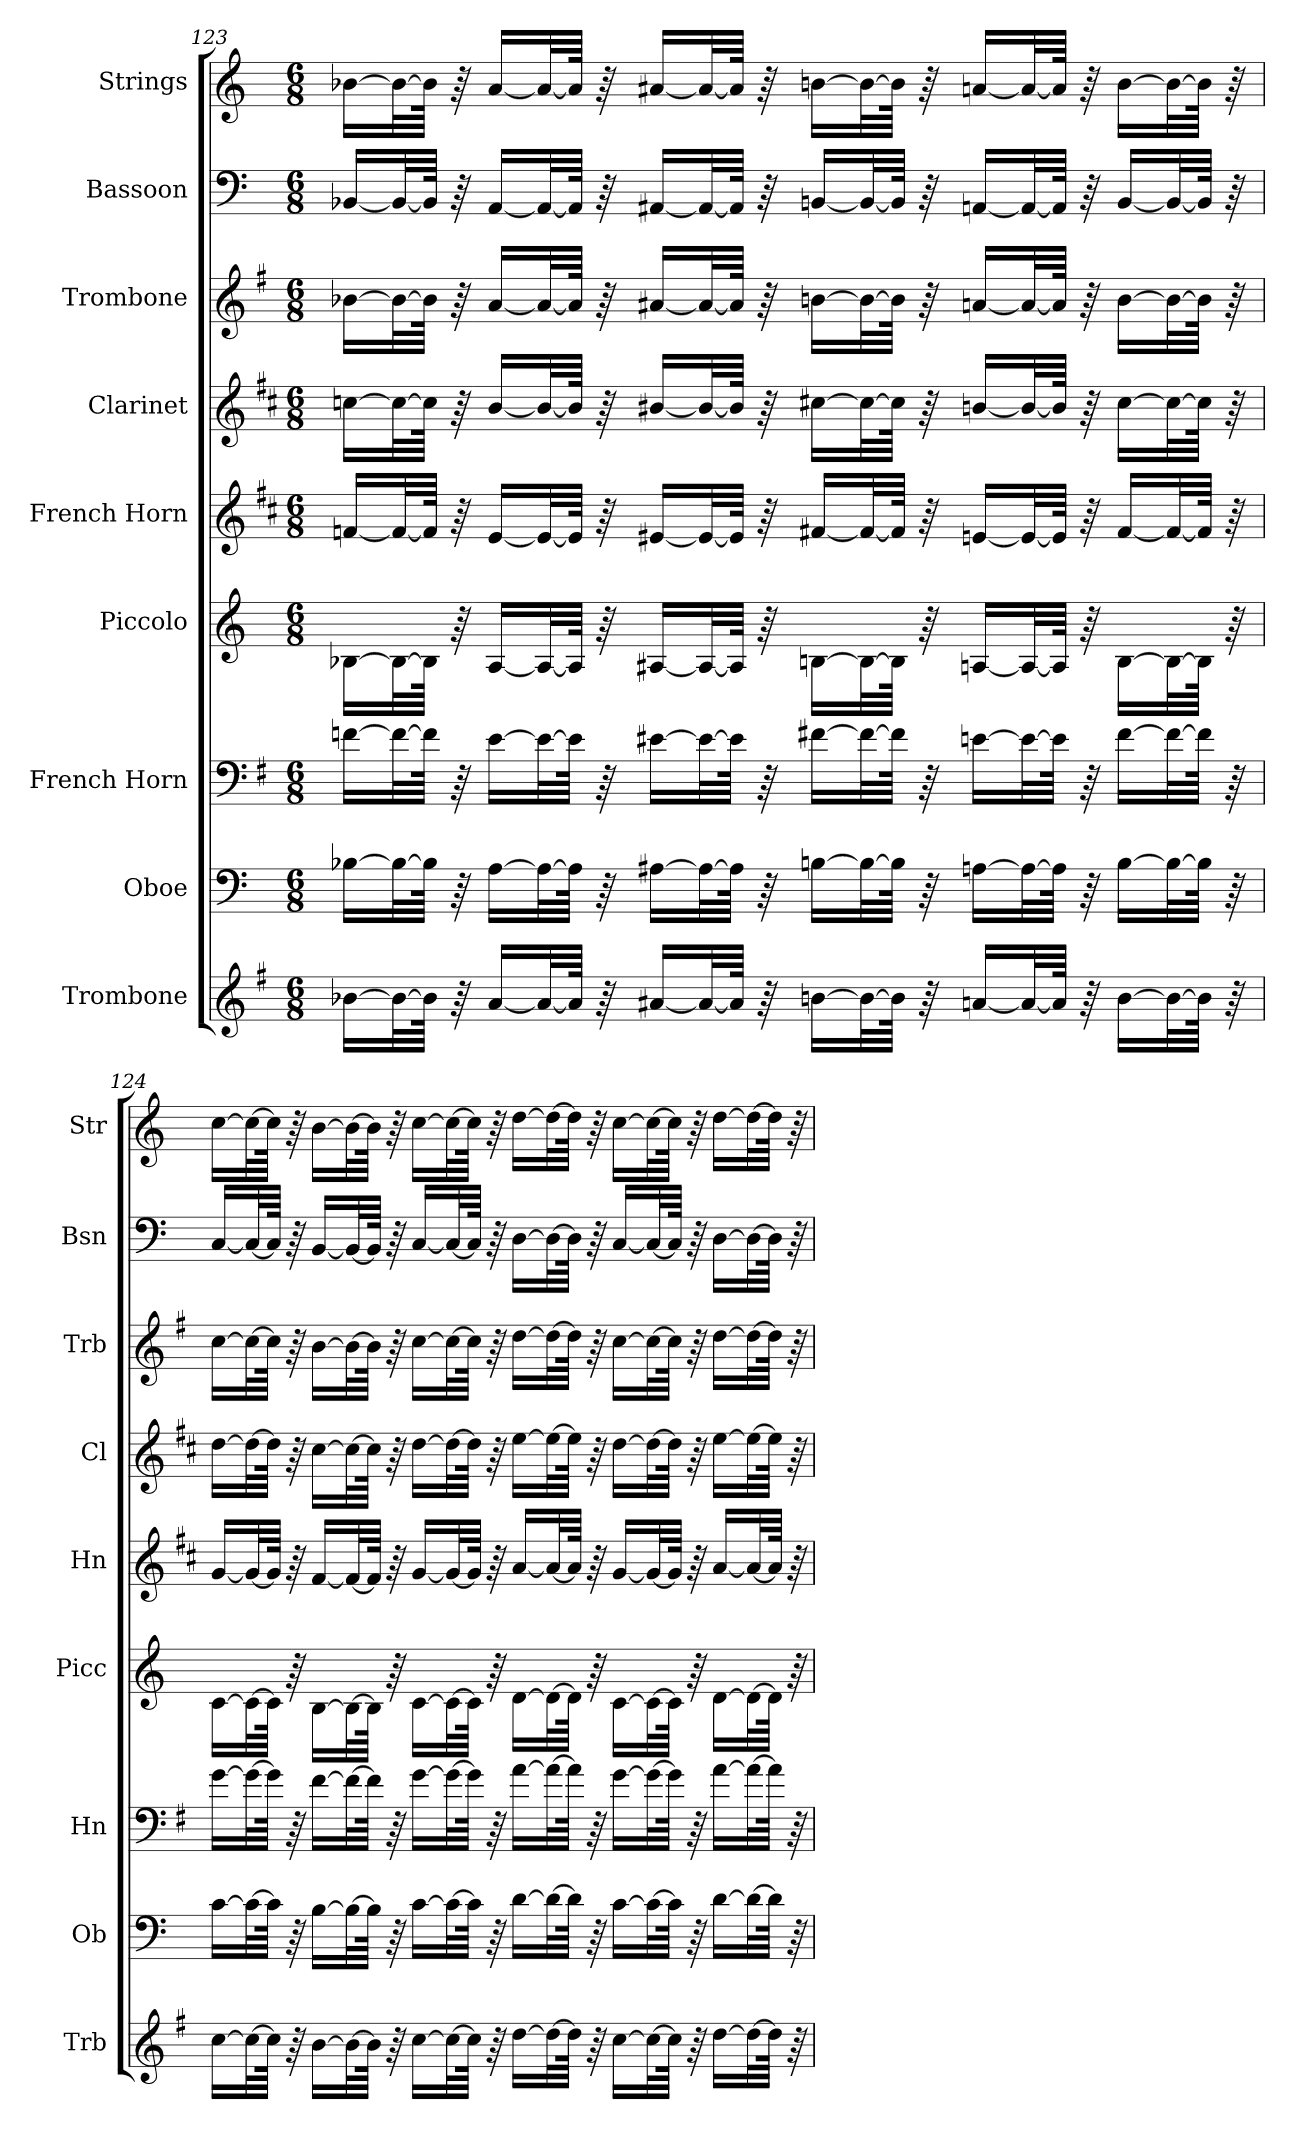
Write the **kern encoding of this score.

**kern	**kern	**kern	**kern	**kern	**kern	**kern	**kern	**kern
*part9	*part8	*part7	*part6	*part5	*part4	*part3	*part2	*part1
*staff9	*staff8	*staff7	*staff6	*staff5	*staff4	*staff3	*staff2	*staff1
*I"Trombone	*I"Oboe	*I"French Horn	*I"Piccolo	*I"French Horn	*I"Clarinet	*I"Trombone	*I"Bassoon	*I"Strings
*I'Trb	*I'Ob	*I'Hn	*I'Picc	*I'Hn	*I'Cl	*I'Trb	*I'Bsn	*I'Str
!!LO:PB:g=z
*clefG2	*clefF4	*clefF4	*clefG2	*clefG2	*clefG2	*clefG2	*clefF4	*clefG2
*	*	*ITrd4c7	*ITrd-7c-12	*ITrd4c7	*ITrd1c2	*	*	*
*k[f#]	*k[]	*k[]	*k[]	*k[f#]	*k[]	*k[f#]	*k[]	*k[]
*M6/8	*M6/8	*M6/8	*M6/8	*M6/8	*M6/8	*M6/8	*M6/8	*M6/8
=123	=123	=123	=123	=123	=123	=123	=123	=123
[16b-X\LL	[16B-X\LL	[16B-X\LL	[16b-X\LL	[16B-X/LL	[16b-X\LL	[16b-X\LL	[16BB-X/LL	[16b-X\LL
32b-\L_	32B-\L_	32B-\L_	32b-\L_	32B-/L_	32b-\L_	32b-\L_	32BB-/L_	32b-\L_
64b-\JJJk]	64B-\JJJk]	64B-\JJJk]	64b-\JJJk]	64B-/JJJk]	64b-\JJJk]	64b-\JJJk]	64BB-/JJJk]	64b-\JJJk]
64r	64r	64r	64r	64r	64r	64r	64r	64r
[16a/LL	[16A\LL	[16A\LL	[16a/LL	[16A/LL	[16a/LL	[16a/LL	[16AA/LL	[16a/LL
32a/L_	32A\L_	32A\L_	32a/L_	32A/L_	32a/L_	32a/L_	32AA/L_	32a/L_
64a/JJJk]	64A\JJJk]	64A\JJJk]	64a/JJJk]	64A/JJJk]	64a/JJJk]	64a/JJJk]	64AA/JJJk]	64a/JJJk]
64r	64r	64r	64r	64r	64r	64r	64r	64r
[16a#X/LL	[16A#X\LL	[16A#X\LL	[16a#X/LL	[16A#X/LL	[16a#X/LL	[16a#X/LL	[16AA#X/LL	[16a#X/LL
32a#/L_	32A#\L_	32A#\L_	32a#/L_	32A#/L_	32a#/L_	32a#/L_	32AA#/L_	32a#/L_
64a#/JJJk]	64A#\JJJk]	64A#\JJJk]	64a#/JJJk]	64A#/JJJk]	64a#/JJJk]	64a#/JJJk]	64AA#/JJJk]	64a#/JJJk]
64r	64r	64r	64r	64r	64r	64r	64r	64r
[16bn\LL	[16Bn\LL	[16Bn\LL	[16bn\LL	[16Bn/LL	[16bn\LL	[16bn\LL	[16BBn/LL	[16bn\LL
32b\L_	32B\L_	32B\L_	32b\L_	32B/L_	32b\L_	32b\L_	32BB/L_	32b\L_
64b\JJJk]	64B\JJJk]	64B\JJJk]	64b\JJJk]	64B/JJJk]	64b\JJJk]	64b\JJJk]	64BB/JJJk]	64b\JJJk]
64r	64r	64r	64r	64r	64r	64r	64r	64r
[16an/LL	[16An\LL	[16An\LL	[16an/LL	[16An/LL	[16an/LL	[16an/LL	[16AAn/LL	[16an/LL
32a/L_	32A\L_	32A\L_	32a/L_	32A/L_	32a/L_	32a/L_	32AA/L_	32a/L_
64a/JJJk]	64A\JJJk]	64A\JJJk]	64a/JJJk]	64A/JJJk]	64a/JJJk]	64a/JJJk]	64AA/JJJk]	64a/JJJk]
64r	64r	64r	64r	64r	64r	64r	64r	64r
[16b\LL	[16B\LL	[16B\LL	[16b\LL	[16B/LL	[16b\LL	[16b\LL	[16BB/LL	[16b\LL
32b\L_	32B\L_	32B\L_	32b\L_	32B/L_	32b\L_	32b\L_	32BB/L_	32b\L_
64b\JJJk]	64B\JJJk]	64B\JJJk]	64b\JJJk]	64B/JJJk]	64b\JJJk]	64b\JJJk]	64BB/JJJk]	64b\JJJk]
64r	64r	64r	64r	64r	64r	64r	64r	64r
!!LO:PB:g=z
=124	=124	=124	=124	=124	=124	=124	=124	=124
[16cc\LL	[16c\LL	[16c\LL	[16cc\LL	[16c/LL	[16cc\LL	[16cc\LL	[16C/LL	[16cc\LL
32cc\L_	32c\L_	32c\L_	32cc\L_	32c/L_	32cc\L_	32cc\L_	32C/L_	32cc\L_
64cc\JJJk]	64c\JJJk]	64c\JJJk]	64cc\JJJk]	64c/JJJk]	64cc\JJJk]	64cc\JJJk]	64C/JJJk]	64cc\JJJk]
64r	64r	64r	64r	64r	64r	64r	64r	64r
[16b\LL	[16B\LL	[16B\LL	[16b\LL	[16B/LL	[16b\LL	[16b\LL	[16BB/LL	[16b\LL
32b\L_	32B\L_	32B\L_	32b\L_	32B/L_	32b\L_	32b\L_	32BB/L_	32b\L_
64b\JJJk]	64B\JJJk]	64B\JJJk]	64b\JJJk]	64B/JJJk]	64b\JJJk]	64b\JJJk]	64BB/JJJk]	64b\JJJk]
64r	64r	64r	64r	64r	64r	64r	64r	64r
[16cc\LL	[16c\LL	[16c\LL	[16cc\LL	[16c/LL	[16cc\LL	[16cc\LL	[16C/LL	[16cc\LL
32cc\L_	32c\L_	32c\L_	32cc\L_	32c/L_	32cc\L_	32cc\L_	32C/L_	32cc\L_
64cc\JJJk]	64c\JJJk]	64c\JJJk]	64cc\JJJk]	64c/JJJk]	64cc\JJJk]	64cc\JJJk]	64C/JJJk]	64cc\JJJk]
64r	64r	64r	64r	64r	64r	64r	64r	64r
[16dd\LL	[16d\LL	[16d\LL	[16dd\LL	[16d/LL	[16dd\LL	[16dd\LL	[16D\LL	[16dd\LL
32dd\L_	32d\L_	32d\L_	32dd\L_	32d/L_	32dd\L_	32dd\L_	32D\L_	32dd\L_
64dd\JJJk]	64d\JJJk]	64d\JJJk]	64dd\JJJk]	64d/JJJk]	64dd\JJJk]	64dd\JJJk]	64D\JJJk]	64dd\JJJk]
64r	64r	64r	64r	64r	64r	64r	64r	64r
[16cc\LL	[16c\LL	[16c\LL	[16cc\LL	[16c/LL	[16cc\LL	[16cc\LL	[16C/LL	[16cc\LL
32cc\L_	32c\L_	32c\L_	32cc\L_	32c/L_	32cc\L_	32cc\L_	32C/L_	32cc\L_
64cc\JJJk]	64c\JJJk]	64c\JJJk]	64cc\JJJk]	64c/JJJk]	64cc\JJJk]	64cc\JJJk]	64C/JJJk]	64cc\JJJk]
64r	64r	64r	64r	64r	64r	64r	64r	64r
[16dd\LL	[16d\LL	[16d\LL	[16dd\LL	[16d/LL	[16dd\LL	[16dd\LL	[16D\LL	[16dd\LL
32dd\L_	32d\L_	32d\L_	32dd\L_	32d/L_	32dd\L_	32dd\L_	32D\L_	32dd\L_
64dd\JJJk]	64d\JJJk]	64d\JJJk]	64dd\JJJk]	64d/JJJk]	64dd\JJJk]	64dd\JJJk]	64D\JJJk]	64dd\JJJk]
64r	64r	64r	64r	64r	64r	64r	64r	64r
=	=	=	=	=	=	=	=	=
*-	*-	*-	*-	*-	*-	*-	*-	*-
